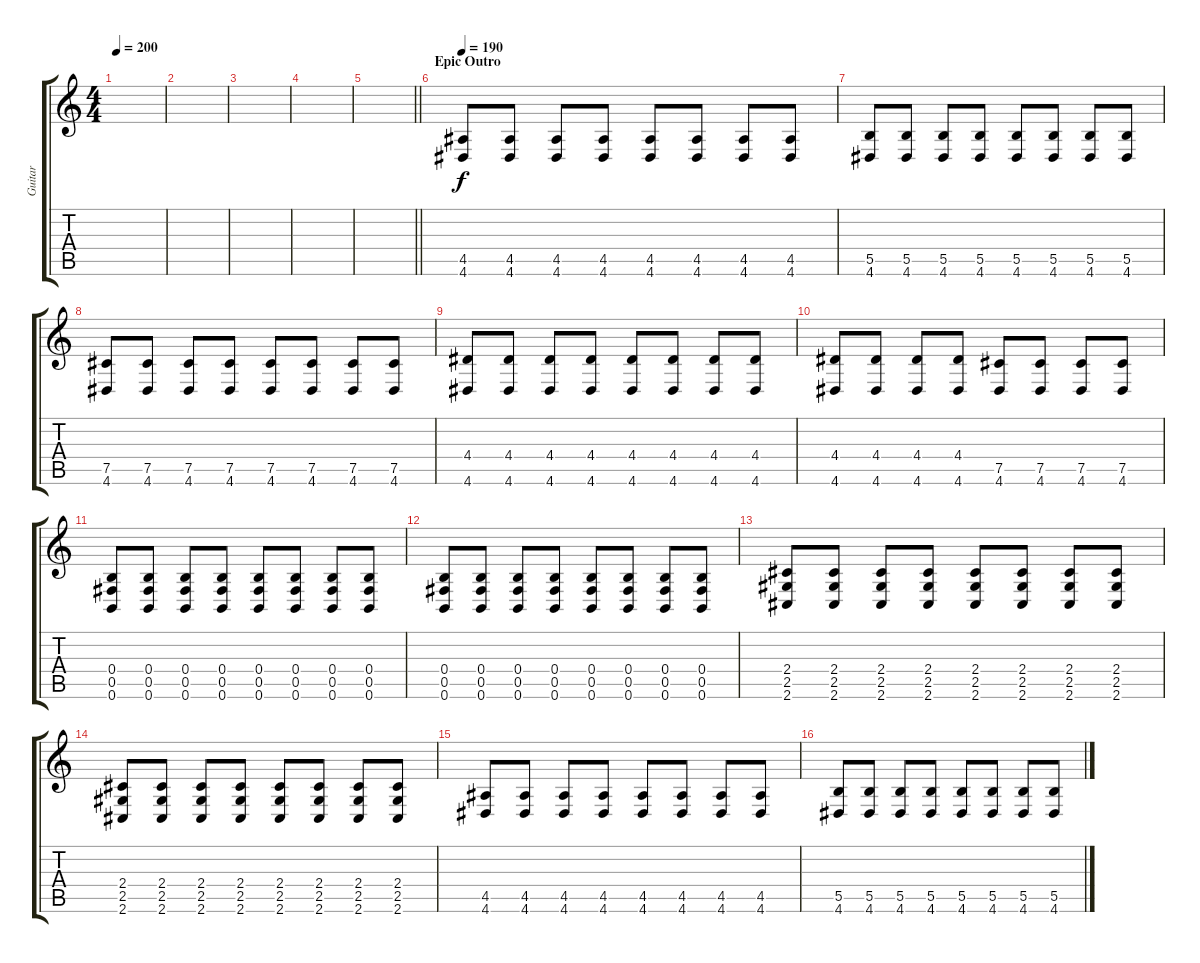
\track ("Guitar" "Guitar") {instrument distortionguitar}
\staff {score tabs}
\tuning (Db4 Ab3 E3 B2 Gb2 B1) {hide}
\ts (4 4)
\tempo 200
\clef g2
\ks c
|
|
|
|
\barLineRight lightlight
|
\section ("" "Epic Outro")
\tempo 190
(4.5 4.6).8{volume 16} (4.5 4.6).8 (4.5 4.6).8 (4.5 4.6).8 (4.5 4.6).8 (4.5 4.6).8 (4.5 4.6).8 (4.5 4.6).8 |
(5.5 4.6).8 (5.5 4.6).8 (5.5 4.6).8 (5.5 4.6).8 (5.5 4.6).8 (5.5 4.6).8 (5.5 4.6).8 (5.5 4.6).8 |
(7.5 4.6).8 (7.5 4.6).8 (7.5 4.6).8 (7.5 4.6).8 (7.5 4.6).8 (7.5 4.6).8 (7.5 4.6).8 (7.5 4.6).8 |
(4.4 4.6).8 (4.4 4.6).8 (4.4 4.6).8 (4.4 4.6).8 (4.4 4.6).8 (4.4 4.6).8 (4.4 4.6).8 (4.4 4.6).8 |
(4.4 4.6).8 (4.4 4.6).8 (4.4 4.6).8 (4.4 4.6).8 (7.5 4.6).8 (7.5 4.6).8 (7.5 4.6).8 (7.5 4.6).8 |
(0.4 0.5 0.6).8 (0.4 0.5 0.6).8 (0.4 0.5 0.6).8 (0.4 0.5 0.6).8 (0.4 0.5 0.6).8 (0.4 0.5 0.6).8 (0.4 0.5 0.6).8 (0.4 0.5 0.6).8 |
(0.4 0.5 0.6).8 (0.4 0.5 0.6).8 (0.4 0.5 0.6).8 (0.4 0.5 0.6).8 (0.4 0.5 0.6).8 (0.4 0.5 0.6).8 (0.4 0.5 0.6).8 (0.4 0.5 0.6).8 |
(2.4 2.5 2.6).8 (2.4 2.5 2.6).8 (2.4 2.5 2.6).8 (2.4 2.5 2.6).8 (2.4 2.5 2.6).8 (2.4 2.5 2.6).8 (2.4 2.5 2.6).8 (2.4 2.5 2.6).8 |
(2.4 2.5 2.6).8 (2.4 2.5 2.6).8 (2.4 2.5 2.6).8 (2.4 2.5 2.6).8 (2.4 2.5 2.6).8 (2.4 2.5 2.6).8 (2.4 2.5 2.6).8 (2.4 2.5 2.6).8 |
(4.5 4.6).8 (4.5 4.6).8 (4.5 4.6).8 (4.5 4.6).8 (4.5 4.6).8 (4.5 4.6).8 (4.5 4.6).8 (4.5 4.6).8 |
(5.5 4.6).8 (5.5 4.6).8 (5.5 4.6).8 (5.5 4.6).8 (5.5 4.6).8 (5.5 4.6).8 (5.5 4.6).8 (5.5 4.6).8
